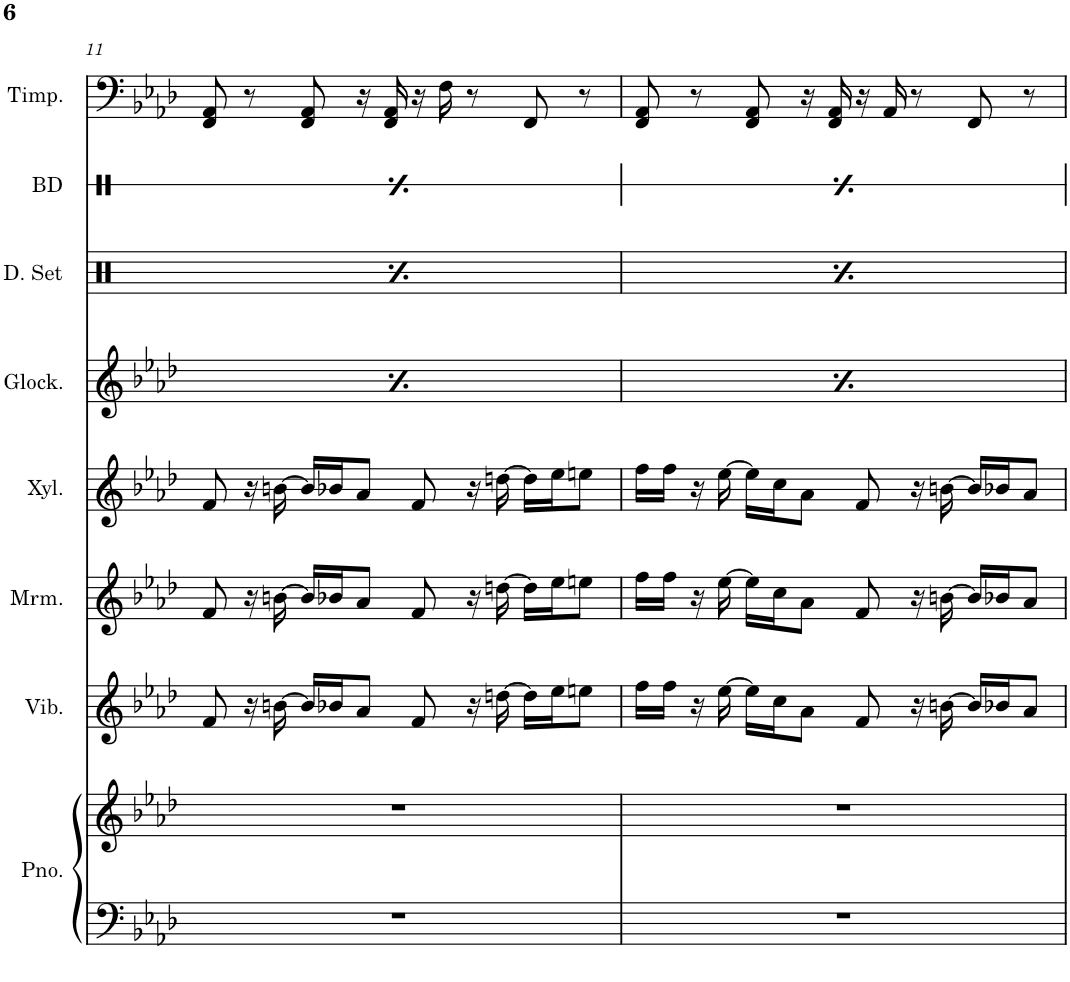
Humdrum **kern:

**kern	**kern	**kern	**kern	**kern	**kern	**dynam	**kern	**dynam	**kern	**dynam	**kern
*part8	*part8	*part7	*part6	*part5	*part4	*part4	*part3	*part3	*part2	*part2	*part1
*staff9	*staff8	*staff7	*staff6	*staff5	*staff4	*staff4	*staff3	*staff3	*staff2	*staff2	*staff1
*I"Piano	*	*I"Vibraphone	*I"Marimba	*I"Xylophone	*I"Glockenspiel	*	*I"Drumset	*	*I"Bass Drum	*	*I"Timpani
*I'Pno.	*	*I'Vib.	*I'Mrm.	*I'Xyl.	*I'Glock.	*	*I'D. Set	*	*I'BD	*	*I'Timp.
!!LO:PB:g=z
*clefF4	*clefG2	*clefG2	*clefG2	*clefG2	*clefG2	*	*clefX	*	*clefX	*	*clefF4
*	*	*	*	*Trd-7c-12	*Trd-14c-24	*	*	*	*	*	*
*k[b-e-a-d-]	*k[b-e-a-d-]	*k[b-e-a-d-]	*k[b-e-a-d-]	*k[b-e-a-d-]	*k[b-e-a-d-]	*	*k[]	*	*k[]	*	*k[b-e-a-d-]
*M4/4	*M4/4	*M4/4	*M4/4	*M4/4	*M4/4	*	*M4/4	*	*M4/4	*	*M4/4
=11	=11	=11	=11	=11	=11	=11	=11	=11	=11	=11	=11
!	!	!	!	!	!	!LO:DY:b	!	!	!	!LO:DY:b	!
1r	1r	8f/	8f/	8f/	8f/ 8b-/	mf	8r	.	8Re/L	f	8FF/ 8AA-/
.	.	.	.	.	.	.	8qRa/	.	.	.	.
!	!	!	!	!	!	!	!	!LO:DY:b	!	!	!
.	.	16r	16r	16r	8r	.	8Ra/L	f	8Re/	.	8r
.	.	[16bn\	[16bn\	[16bn\	.	.	.	.	.	.	.
.	.	.	.	.	.	.	8qRa/	.	.	.	.
.	.	16b/LL]	16b/LL]	16b/LL]	8f/ 8b-/	.	8Ra/J	.	8Re/	.	8FF/ 8AA-/
.	.	16b-X/J	16b-X/J	16b-X/J	.	.	.	.	.	.	.
.	.	8a-/J	8a-/J	8a-/J	16r	.	8r	.	8Re/J	.	16r
.	.	.	.	.	16f/ 16b-/	.	.	.	.	.	16FF/ 16AA-/
.	.	8f/	8f/	8f/	16r	.	16Ra/	.	16Re\	.	16r
.	.	.	.	.	16f/ 16b-/	.	16r	.	16r	.	16F\
.	.	16r	16r	16r	8r	.	16r	.	16r	.	8r
.	.	[16ddn\	[16ddn\	[16ddn\	.	.	16Ra/	.	16Re\	.	.
.	.	16dd\LL]	16dd\LL]	16dd\LL]	8f/ 8b-/	.	8r	.	8r	.	8FF/
.	.	16ee-\J	16ee-\J	16ee-\J	.	.	.	.	.	.	.
.	.	8een\J	8een\J	8een\J	8r	.	8Ra/	.	8Re\	.	8r
=12	=12	=12	=12	=12	=12	=12	=12	=12	=12	=12	=12
!	!	!	!	!	!	!LO:DY:b	!	!	!	!LO:DY:b	!
1r	1r	16ff\LL	16ff\LL	16ff\LL	8f/ 8b-/	mf	8r	.	8Re/L	f	8FF/ 8AA-/
.	.	16ff\JJ	16ff\JJ	16ff\JJ	.	.	.	.	.	.	.
.	.	.	.	.	.	.	8qRa/	.	.	.	.
!	!	!	!	!	!	!	!	!LO:DY:b	!	!	!
.	.	16r	16r	16r	8r	.	8Ra/L	f	8Re/	.	8r
.	.	[16ee-\	[16ee-\	[16ee-\	.	.	.	.	.	.	.
.	.	.	.	.	.	.	8qRa/	.	.	.	.
.	.	16ee-\LL]	16ee-\LL]	16ee-\LL]	8f/ 8b-/	.	8Ra/J	.	8Re/	.	8FF/ 8AA-/
.	.	16cc\J	16cc\J	16cc\J	.	.	.	.	.	.	.
.	.	8a-\J	8a-\J	8a-\J	16r	.	8r	.	8Re/J	.	16r
.	.	.	.	.	16f/ 16b-/	.	.	.	.	.	16FF/ 16AA-/
.	.	8f/	8f/	8f/	16r	.	16Ra/	.	16Re\	.	16r
.	.	.	.	.	16f/ 16b-/	.	16r	.	16r	.	16AA-/
.	.	16r	16r	16r	8r	.	16r	.	16r	.	8r
.	.	[16bn\	[16bn\	[16bn\	.	.	16Ra/	.	16Re\	.	.
.	.	16b/LL]	16b/LL]	16b/LL]	8f/ 8b-/	.	8r	.	8r	.	8FF/
.	.	16b-X/J	16b-X/J	16b-X/J	.	.	.	.	.	.	.
.	.	8a-/J	8a-/J	8a-/J	8r	.	8Ra/	.	8Re\	.	8r
=	=	=	=	=	=	=	=	=	=	=	=
*-	*-	*-	*-	*-	*-	*-	*-	*-	*-	*-	*-
